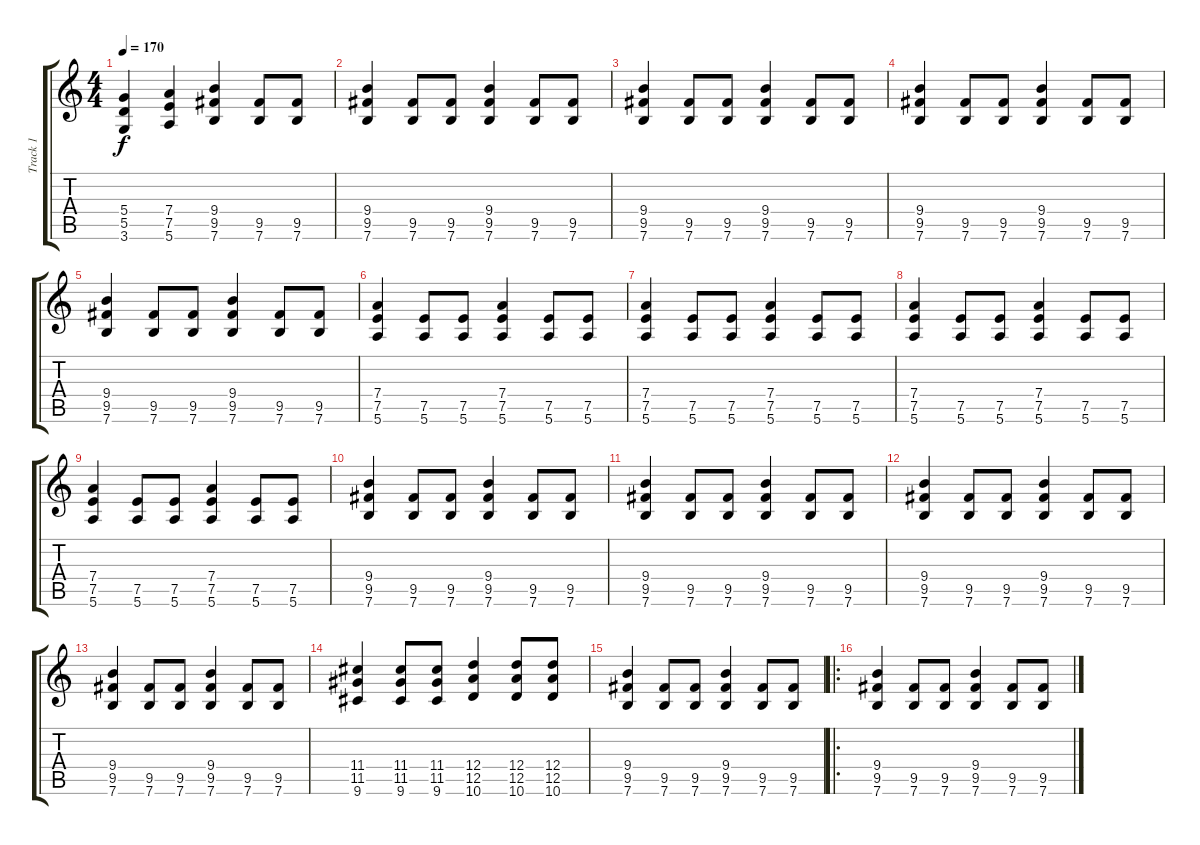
\track ("Track 1" "Track 1") {instrument distortionguitar}
\staff {score tabs}
\tuning (E4 B3 G3 D3 A2 E2) {hide}
\ts (4 4)
\tempo 170
\clef g2
\ks c
(5.4 5.5 3.6).4{dy f} (7.4 7.5 5.6).4 (9.4 9.5 7.6).4 (9.5 7.6).8 (9.5 7.6).8 |
(9.4 9.5 7.6).4 (9.5 7.6).8 (9.5 7.6).8 (9.4 9.5 7.6).4 (9.5 7.6).8 (9.5 7.6).8 |
(9.4 9.5 7.6).4 (9.5 7.6).8 (9.5 7.6).8 (9.4 9.5 7.6).4 (9.5 7.6).8 (9.5 7.6).8 |
(9.4 9.5 7.6).4 (9.5 7.6).8 (9.5 7.6).8 (9.4 9.5 7.6).4 (9.5 7.6).8 (9.5 7.6).8 |
(9.4 9.5 7.6).4 (9.5 7.6).8 (9.5 7.6).8 (9.4 9.5 7.6).4 (9.5 7.6).8 (9.5 7.6).8 |
(7.4 7.5 5.6).4 (7.5 5.6).8 (7.5 5.6).8 (7.4 7.5 5.6).4 (7.5 5.6).8 (7.5 5.6).8 |
(7.4 7.5 5.6).4 (7.5 5.6).8 (7.5 5.6).8 (7.4 7.5 5.6).4 (7.5 5.6).8 (7.5 5.6).8 |
(7.4 7.5 5.6).4 (7.5 5.6).8 (7.5 5.6).8 (7.4 7.5 5.6).4 (7.5 5.6).8 (7.5 5.6).8 |
(7.4 7.5 5.6).4 (7.5 5.6).8 (7.5 5.6).8 (7.4 7.5 5.6).4 (7.5 5.6).8 (7.5 5.6).8 |
(9.4 9.5 7.6).4 (9.5 7.6).8 (9.5 7.6).8 (9.4 9.5 7.6).4 (9.5 7.6).8 (9.5 7.6).8 |
(9.4 9.5 7.6).4 (9.5 7.6).8 (9.5 7.6).8 (9.4 9.5 7.6).4 (9.5 7.6).8 (9.5 7.6).8 |
(9.4 9.5 7.6).4 (9.5 7.6).8 (9.5 7.6).8 (9.4 9.5 7.6).4 (9.5 7.6).8 (9.5 7.6).8 |
(9.4 9.5 7.6).4 (9.5 7.6).8 (9.5 7.6).8 (9.4 9.5 7.6).4 (9.5 7.6).8 (9.5 7.6).8 |
(11.4 11.5 9.6).4 (11.4 11.5 9.6).8 (11.4 11.5 9.6).8 (12.4 12.5 10.6).4 (12.4 12.5 10.6).8 (12.4 12.5 10.6).8 |
(9.4 9.5 7.6).4 (9.5 7.6).8 (9.5 7.6).8 (9.4 9.5 7.6).4 (9.5 7.6).8 (9.5 7.6).8 |
\ro
(9.4 9.5 7.6).4 (9.5 7.6).8 (9.5 7.6).8 (9.4 9.5 7.6).4 (9.5 7.6).8 (9.5 7.6).8
